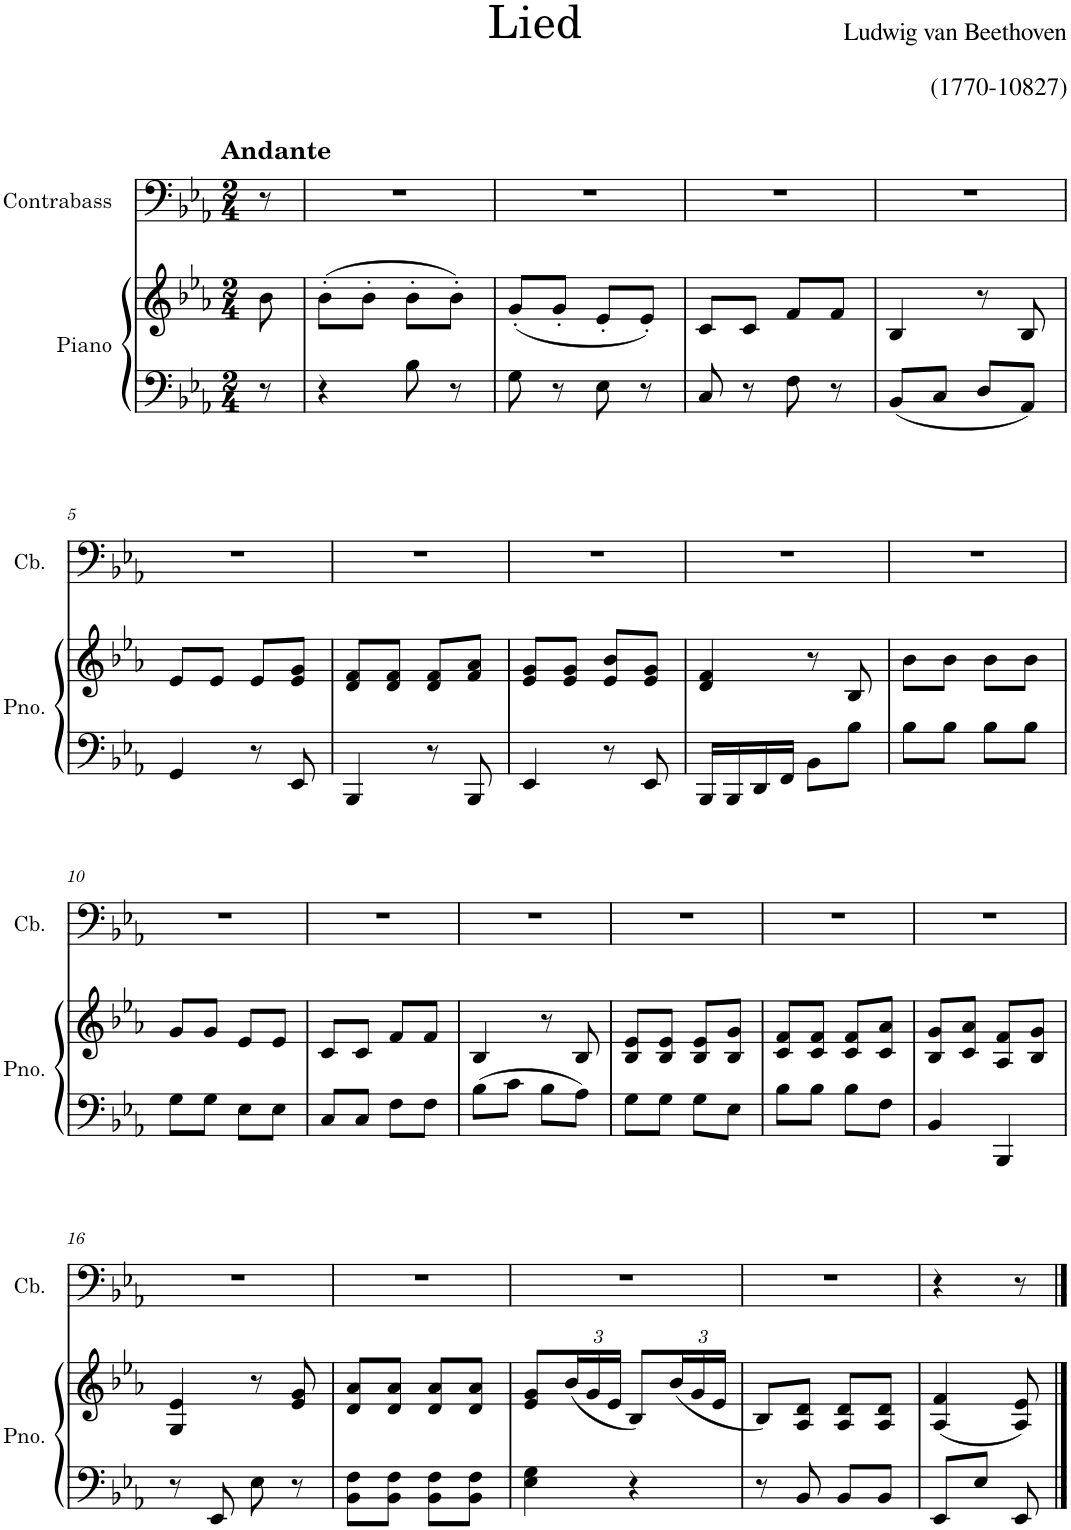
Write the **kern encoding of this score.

**kern	**kern	**kern
*part2	*part2	*part1
*staff3	*staff2	*staff1
*I"Piano	*	*I"Contrabass
*I'Pno.	*	*I'Cb.
*clefF4	*clefG2	*clefF4
*	*	*Trd7c12
*k[b-e-a-]	*k[b-e-a-]	*k[b-e-a-]
*M2/4	*M2/4	*M2/4
=1	=1	=1
!	!	!LO:TX:a:B:t=Andante
8r	8b-\	8r
=1	=1	=1
4r	(8b-'\L	2r
.	8b-'\J	.
8B-\	8b-'\L	.
8r	8b-'\J)	.
=2	=2	=2
8G\	(8g'/L	2r
8r	8g'/J	.
8E-\	8e-'/L	.
8r	8e-'/J)	.
=3	=3	=3
8C/	8c/L	2r
8r	8c/J	.
8F\	8f/L	.
8r	8f/J	.
=4	=4	=4
8BB-/L	4B-/	2r
8C/J	.	.
8D/L	8r	.
8AA-/J	8B-/	.
!!LO:LB:g=z
=5	=5	=5
4GG/	8e-/L	2r
.	8e-/J	.
8r	8e-/L	.
8EE-/	8e-/ 8g/J	.
=6	=6	=6
4BBB-/	8d/ 8f/L	2r
.	8d/ 8f/J	.
8r	8d/ 8f/L	.
8BBB-/	8f/ 8a-/J	.
=7	=7	=7
4EE-/	8e-/ 8g/L	2r
.	8e-/ 8g/J	.
8r	8e-/ 8b-/L	.
8EE-/	8e-/ 8g/J	.
=8	=8	=8
16BBB-/LL	4d/ 4f/	2r
16BBB-/	.	.
16DD/	.	.
16FF/JJ	.	.
8BB-\L	8r	.
8B-\J	8B-/	.
=9	=9	=9
8B-\L	8b-\L	2r
8B-\J	8b-\J	.
8B-\L	8b-\L	.
8B-\J	8b-\J	.
!!LO:LB:g=z
=10	=10	=10
8G\L	8g/L	2r
8G\J	8g/J	.
8E-\L	8e-/L	.
8E-\J	8e-/J	.
=11	=11	=11
8C/L	8c/L	2r
8C/J	8c/J	.
8F\L	8f/L	.
8F\J	8f/J	.
=12	=12	=12
8B-\L	4B-/	2r
8c\J	.	.
8B-\L	8r	.
8A-\J	8B-/	.
=13	=13	=13
8G\L	8B-/ 8e-/L	2r
8G\J	8B-/ 8e-/J	.
8G\L	8B-/ 8e-/L	.
8E-\J	8B-/ 8g/J	.
=14	=14	=14
8B-\L	8c/ 8f/L	2r
8B-\J	8c/ 8f/J	.
8B-\L	8c/ 8f/L	.
8F\J	8c/ 8a-/J	.
=15	=15	=15
4BB-/	8B-/ 8g/L	2r
.	8c/ 8a-/J	.
4BBB-/	8A-/ 8f/L	.
.	8B-/ 8g/J	.
!!LO:LB:g=z
=16	=16	=16
8r	4G/ 4e-/	2r
8EE-/	.	.
8E-\	8r	.
8r	8e-/ 8g/	.
=17	=17	=17
8BB-\ 8F\L	8d/ 8a-/L	2r
8BB-\ 8F\J	8d/ 8a-/J	.
8BB-\ 8F\L	8d/ 8a-/L	.
8BB-\ 8F\J	8d/ 8a-/J	.
=18	=18	=18
4E-\ 4G\	8e-/ 8g/L	2r
*	*Xbrackettup	*
.	(24b-/L	.
.	24g/	.
.	24e-/JJ	.
4r	8B-/L)	.
.	(24b-/L	.
.	24g/	.
.	24e-/JJ	.
=19	=19	=19
8r	8B-/L)	2r
8BB-/	8A-/ 8d/J	.
8BB-/L	8A-/ 8d/L	.
8BB-/J	8A-/ 8d/J	.
=20	=20	=20
8EE-/L	(4A-/ 4f/	4r
8E-/J	.	.
8EE-/	8A-/ 8e-/)	8r
==	==	==
*-	*-	*-
